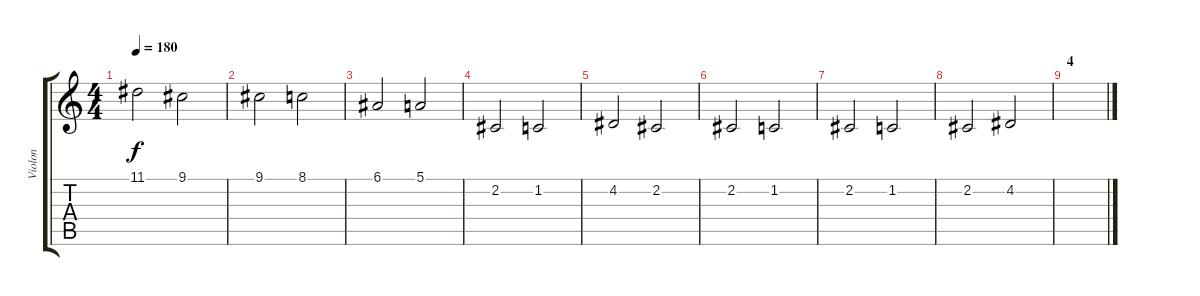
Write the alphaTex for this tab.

\track ("Violon" "Violon") {instrument violin}
\staff {score tabs}
\tuning (E4 B3 G3 D3 A2 E2) {hide}
\ts (4 4)
\tempo 180
\clef g2
\ks c
11.1.2{dy f} 9.1.2 |
9.1.2 8.1.2 |
6.1.2 5.1.2 |
2.2.2 1.2.2 |
4.2.2 2.2.2 |
2.2.2 1.2.2 |
2.2.2 1.2.2 |
2.2.2 4.2.2 |
\section ("" "4")
